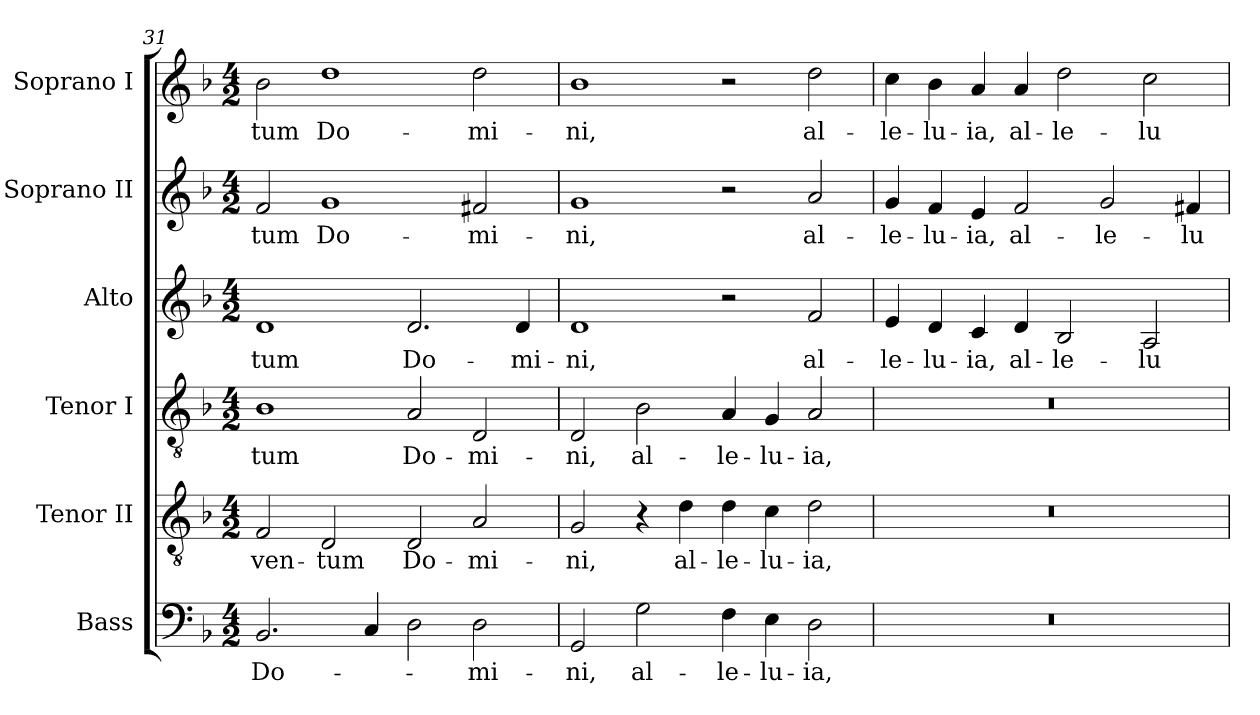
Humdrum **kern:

**kern	**text	**kern	**text	**kern	**text	**kern	**text	**kern	**text	**kern	**text
*part6	*part6	*part5	*part5	*part4	*part4	*part3	*part3	*part2	*part2	*part1	*part1
*staff6	*staff6	*staff5	*staff5	*staff4	*staff4	*staff3	*staff3	*staff2	*staff2	*staff1	*staff1
*I"Bass	*	*I"Tenor II	*	*I"Tenor I	*	*I"Alto	*	*I"Soprano II	*	*I"Soprano I	*
!!LO:PB:g=z
*clefF4	*	*clefGv2	*	*clefGv2	*	*clefG2	*	*clefG2	*	*clefG2	*
*k[b-]	*	*k[b-]	*	*k[b-]	*	*k[b-]	*	*k[b-]	*	*k[b-]	*
*F:	*	*F:	*	*F:	*	*F:	*	*F:	*	*F:	*
*M4/2	*	*M4/2	*	*M4/2	*	*M4/2	*	*M4/2	*	*M4/2	*
=31	=31	=31	=31	=31	=31	=31	=31	=31	=31	=31	=31
!	!LO:LY:b:color=#000000	!	!	!	!	!	!	!	!	!	!
!	!	!	!LO:LY:b:color=#000000	!	!	!	!	!	!	!	!
!	!	!	!	!	!LO:LY:b:color=#000000	!	!	!	!	!	!
!	!	!	!	!	!	!	!LO:LY:b:color=#000000	!	!	!	!
!	!	!	!	!	!	!	!	!	!LO:LY:b:color=#000000	!	!
!	!	!	!	!	!	!	!	!	!	!	!LO:LY:b:color=#000000
2.BB-i/	Do-	2Fi/	-ven-	1B-i	-tum	1di	-tum	2fi/	-tum	2b-i\	-tum
!	!	!	!LO:LY:b:color=#000000	!	!	!	!	!	!	!	!
!	!	!	!	!	!	!	!	!	!LO:LY:b:color=#000000	!	!
!	!	!	!	!	!	!	!	!	!	!	!LO:LY:b:color=#000000
.	.	2Di/	-tum	.	.	.	.	1gi	Do-	1ddi	Do-
4Ci/	.	.	.	.	.	.	.	.	.	.	.
!	!	!	!LO:LY:b:color=#000000	!	!	!	!	!	!	!	!
!	!	!	!	!	!LO:LY:b:color=#000000	!	!	!	!	!	!
!	!	!	!	!	!	!	!LO:LY:b:color=#000000	!	!	!	!
2Di\	.	2Di/	Do-	2Ai/	Do-	2.di/	Do-	.	.	.	.
!	!LO:LY:b:color=#000000	!	!	!	!	!	!	!	!	!	!
!	!	!	!LO:LY:b:color=#000000	!	!	!	!	!	!	!	!
!	!	!	!	!	!LO:LY:b:color=#000000	!	!	!	!	!	!
!	!	!	!	!	!	!	!	!	!LO:LY:b:color=#000000	!	!
!	!	!	!	!	!	!	!	!	!	!	!LO:LY:b:color=#000000
2Di\	-mi-	2Ai/	-mi-	2Di/	-mi-	.	.	2f#Xi/	-mi-	2ddi\	-mi-
!	!	!	!	!	!	!	!LO:LY:b:color=#000000	!	!	!	!
.	.	.	.	.	.	4di/	-mi-	.	.	.	.
=32	=32	=32	=32	=32	=32	=32	=32	=32	=32	=32	=32
!	!LO:LY:b:color=#000000	!	!	!	!	!	!	!	!	!	!
!	!	!	!LO:LY:b:color=#000000	!	!	!	!	!	!	!	!
!	!	!	!	!	!LO:LY:b:color=#000000	!	!	!	!	!	!
!	!	!	!	!	!	!	!LO:LY:b:color=#000000	!	!	!	!
!	!	!	!	!	!	!	!	!	!LO:LY:b:color=#000000	!	!
!	!	!	!	!	!	!	!	!	!	!	!LO:LY:b:color=#000000
2GGi/	-ni,	2Gi/	-ni,	2Di/	-ni,	1di	-ni,	1gi	-ni,	1b-i	-ni,
!	!LO:LY:b:color=#000000	!	!	!	!	!	!	!	!	!	!
!	!	!	!	!	!LO:LY:b:color=#000000	!	!	!	!	!	!
2Gi\	al-	4r	.	2B-i\	al-	.	.	.	.	.	.
!	!	!	!LO:LY:b:color=#000000	!	!	!	!	!	!	!	!
.	.	4di\	al-	.	.	.	.	.	.	.	.
!	!LO:LY:b:color=#000000	!	!	!	!	!	!	!	!	!	!
!	!	!	!LO:LY:b:color=#000000	!	!	!	!	!	!	!	!
!	!	!	!	!	!LO:LY:b:color=#000000	!	!	!	!	!	!
4Fi\	-le-	4di\	-le-	4Ai/	-le-	2r	.	2r	.	2r	.
!	!LO:LY:b:color=#000000	!	!	!	!	!	!	!	!	!	!
!	!	!	!LO:LY:b:color=#000000	!	!	!	!	!	!	!	!
!	!	!	!	!	!LO:LY:b:color=#000000	!	!	!	!	!	!
4Ei\	-lu-	4ci\	-lu-	4Gi/	-lu-	.	.	.	.	.	.
!	!LO:LY:b:color=#000000	!	!	!	!	!	!	!	!	!	!
!	!	!	!LO:LY:b:color=#000000	!	!	!	!	!	!	!	!
!	!	!	!	!	!LO:LY:b:color=#000000	!	!	!	!	!	!
!	!	!	!	!	!	!	!LO:LY:b:color=#000000	!	!	!	!
!	!	!	!	!	!	!	!	!	!LO:LY:b:color=#000000	!	!
!	!	!	!	!	!	!	!	!	!	!	!LO:LY:b:color=#000000
2Di\	-ia,	2di\	-ia,	2Ai/	-ia,	2fi/	al-	2ai/	al-	2ddi\	al-
=33	=33	=33	=33	=33	=33	=33	=33	=33	=33	=33	=33
!LO:N:vis=1	!	!LO:N:vis=1	!	!LO:N:vis=1	!	!	!	!	!	!	!
!	!	!	!	!	!	!	!LO:LY:b:color=#000000	!	!	!	!
!	!	!	!	!	!	!	!	!	!LO:LY:b:color=#000000	!	!
!	!	!	!	!	!	!	!	!	!	!	!LO:LY:b:color=#000000
0r	.	0r	.	0r	.	4ei/	-le-	4gi/	-le-	4cci\	-le-
!	!	!	!	!	!	!	!LO:LY:b:color=#000000	!	!	!	!
!	!	!	!	!	!	!	!	!	!LO:LY:b:color=#000000	!	!
!	!	!	!	!	!	!	!	!	!	!	!LO:LY:b:color=#000000
.	.	.	.	.	.	4di/	-lu-	4fi/	-lu-	4b-i\	-lu-
!	!	!	!	!	!	!	!LO:LY:b:color=#000000	!	!	!	!
!	!	!	!	!	!	!	!	!	!LO:LY:b:color=#000000	!	!
!	!	!	!	!	!	!	!	!	!	!	!LO:LY:b:color=#000000
.	.	.	.	.	.	4ci/	-ia,	4ei/	-ia,	4ai/	-ia,
!	!	!	!	!	!	!	!LO:LY:b:color=#000000	!	!	!	!
!	!	!	!	!	!	!	!	!	!LO:LY:b:color=#000000	!	!
!	!	!	!	!	!	!	!	!	!	!	!LO:LY:b:color=#000000
.	.	.	.	.	.	4di/	al-	2fi/	al-	4ai/	al-
!	!	!	!	!	!	!	!LO:LY:b:color=#000000	!	!	!	!
!	!	!	!	!	!	!	!	!	!	!	!LO:LY:b:color=#000000
.	.	.	.	.	.	2B-i/	-le-	.	.	2ddi\	-le-
!	!	!	!	!	!	!	!	!	!LO:LY:b:color=#000000	!	!
.	.	.	.	.	.	.	.	2gi/	-le-	.	.
!	!	!	!	!	!	!	!LO:LY:b:color=#000000	!	!	!	!
!	!	!	!	!	!	!	!	!	!	!	!LO:LY:b:color=#000000
.	.	.	.	.	.	2Ai/	-lu-	.	.	2cci\	-lu-
!	!	!	!	!	!	!	!	!	!LO:LY:b:color=#000000	!	!
.	.	.	.	.	.	.	.	4f#Xi/	-lu-	.	.
=	=	=	=	=	=	=	=	=	=	=	=
*-	*-	*-	*-	*-	*-	*-	*-	*-	*-	*-	*-
